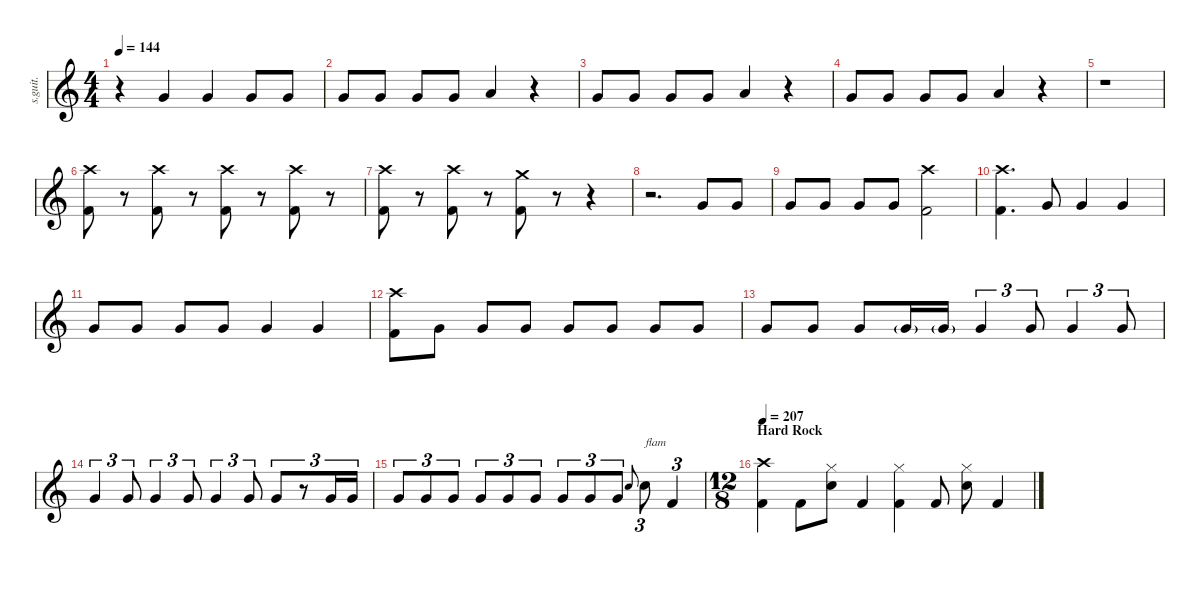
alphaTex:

\defaultSystemsLayout 4
\hideDynamics
\bracketExtendMode nobrackets
\track ("Roger Taylor | Drums" "s.guit.") {instrument percussion}
\staff {score}
\articulation defaults
\ts (4 4)
\tempo 144
\clef g2
\ks c
r.4{dy f} "Very Low Tom (hit)".4{lyrics (0 "") lyrics (1 "") lyrics (2 "") lyrics (3 "") lyrics (4 "")} "Very Low Tom (hit)".4{lyrics (0 "") lyrics (1 "") lyrics (2 "") lyrics (3 "") lyrics (4 "")} "Very Low Tom (hit)".8{lyrics (0 "") lyrics (1 "") lyrics (2 "") lyrics (3 "") lyrics (4 "")} "Very Low Tom (hit)".8{lyrics (0 "") lyrics (1 "") lyrics (2 "") lyrics (3 "") lyrics (4 "")} |
"Very Low Tom (hit)".8{lyrics (0 "") lyrics (1 "") lyrics (2 "") lyrics (3 "") lyrics (4 "")} "Very Low Tom (hit)".8{lyrics (0 "") lyrics (1 "") lyrics (2 "") lyrics (3 "") lyrics (4 "")} "Very Low Tom (hit)".8{lyrics (0 "") lyrics (1 "") lyrics (2 "") lyrics (3 "") lyrics (4 "")} "Very Low Tom (hit)".8{lyrics (0 "") lyrics (1 "") lyrics (2 "") lyrics (3 "") lyrics (4 "")} "Low Floor Tom (hit)".4{lyrics (0 "") lyrics (1 "") lyrics (2 "") lyrics (3 "") lyrics (4 "")} r.4 |
"Very Low Tom (hit)".8{lyrics (0 "") lyrics (1 "") lyrics (2 "") lyrics (3 "") lyrics (4 "")} "Very Low Tom (hit)".8{lyrics (0 "") lyrics (1 "") lyrics (2 "") lyrics (3 "") lyrics (4 "")} "Very Low Tom (hit)".8{lyrics (0 "") lyrics (1 "") lyrics (2 "") lyrics (3 "") lyrics (4 "")} "Very Low Tom (hit)".8{lyrics (0 "") lyrics (1 "") lyrics (2 "") lyrics (3 "") lyrics (4 "")} "Low Floor Tom (hit)".4{lyrics (0 "") lyrics (1 "") lyrics (2 "") lyrics (3 "") lyrics (4 "")} r.4 |
"Very Low Tom (hit)".8{lyrics (0 "") lyrics (1 "") lyrics (2 "") lyrics (3 "") lyrics (4 "")} "Very Low Tom (hit)".8{lyrics (0 "") lyrics (1 "") lyrics (2 "") lyrics (3 "") lyrics (4 "")} "Very Low Tom (hit)".8{lyrics (0 "") lyrics (1 "") lyrics (2 "") lyrics (3 "") lyrics (4 "")} "Very Low Tom (hit)".8{lyrics (0 "") lyrics (1 "") lyrics (2 "") lyrics (3 "") lyrics (4 "")} "Low Floor Tom (hit)".4{lyrics (0 "") lyrics (1 "") lyrics (2 "") lyrics (3 "") lyrics (4 "")} r.4 |
r.1 |
("Crash high (hit)" "Kick (hit) 2").8{lyrics (0 "") lyrics (1 "") lyrics (2 "") lyrics (3 "") lyrics (4 "")} r.8 ("Crash high (hit)" "Kick (hit) 2").8{lyrics (0 "") lyrics (1 "") lyrics (2 "") lyrics (3 "") lyrics (4 "")} r.8 ("Crash high (hit)" "Kick (hit) 2").8{lyrics (0 "") lyrics (1 "") lyrics (2 "") lyrics (3 "") lyrics (4 "")} r.8 ("Crash high (hit)" "Kick (hit) 2").8{lyrics (0 "") lyrics (1 "") lyrics (2 "") lyrics (3 "") lyrics (4 "")} r.8 |
("Crash high (hit)" "Kick (hit) 2").8{lyrics (0 "") lyrics (1 "") lyrics (2 "") lyrics (3 "") lyrics (4 "")} r.8 ("Crash high (hit)" "Kick (hit) 2").8{lyrics (0 "") lyrics (1 "") lyrics (2 "") lyrics (3 "") lyrics (4 "")} r.8 ("Crash medium (hit)" "Kick (hit) 2").8{lyrics (0 "") lyrics (1 "") lyrics (2 "") lyrics (3 "") lyrics (4 "")} r.8 r.4 |
r.2{d} "Very Low Tom (hit)".8{lyrics (0 "") lyrics (1 "") lyrics (2 "") lyrics (3 "") lyrics (4 "")} "Very Low Tom (hit)".8{lyrics (0 "") lyrics (1 "") lyrics (2 "") lyrics (3 "") lyrics (4 "")} |
"Very Low Tom (hit)".8{lyrics (0 "") lyrics (1 "") lyrics (2 "") lyrics (3 "") lyrics (4 "")} "Very Low Tom (hit)".8{lyrics (0 "") lyrics (1 "") lyrics (2 "") lyrics (3 "") lyrics (4 "")} "Very Low Tom (hit)".8{lyrics (0 "") lyrics (1 "") lyrics (2 "") lyrics (3 "") lyrics (4 "")} "Very Low Tom (hit)".8{lyrics (0 "") lyrics (1 "") lyrics (2 "") lyrics (3 "") lyrics (4 "")} ("Crash high (hit)" "Kick (hit) 2").2{lyrics (0 "") lyrics (1 "") lyrics (2 "") lyrics (3 "") lyrics (4 "")} |
("Crash high (hit)" "Kick (hit) 2").4{d lyrics (0 "") lyrics (1 "") lyrics (2 "") lyrics (3 "") lyrics (4 "")} "Very Low Tom (hit)".8{lyrics (0 "") lyrics (1 "") lyrics (2 "") lyrics (3 "") lyrics (4 "")} "Very Low Tom (hit)".4{lyrics (0 "") lyrics (1 "") lyrics (2 "") lyrics (3 "") lyrics (4 "")} "Very Low Tom (hit)".4{lyrics (0 "") lyrics (1 "") lyrics (2 "") lyrics (3 "") lyrics (4 "")} |
"Very Low Tom (hit)".8{lyrics (0 "") lyrics (1 "") lyrics (2 "") lyrics (3 "") lyrics (4 "")} "Very Low Tom (hit)".8{lyrics (0 "") lyrics (1 "") lyrics (2 "") lyrics (3 "") lyrics (4 "")} "Very Low Tom (hit)".8{lyrics (0 "") lyrics (1 "") lyrics (2 "") lyrics (3 "") lyrics (4 "")} "Very Low Tom (hit)".8{lyrics (0 "") lyrics (1 "") lyrics (2 "") lyrics (3 "") lyrics (4 "")} "Very Low Tom (hit)".4{lyrics (0 "") lyrics (1 "") lyrics (2 "") lyrics (3 "") lyrics (4 "")} "Very Low Tom (hit)".4{lyrics (0 "") lyrics (1 "") lyrics (2 "") lyrics (3 "") lyrics (4 "")} |
("Crash high (hit)" "Kick (hit) 2").8{lyrics (0 "") lyrics (1 "") lyrics (2 "") lyrics (3 "") lyrics (4 "")} "Very Low Tom (hit)".8{lyrics (0 "") lyrics (1 "") lyrics (2 "") lyrics (3 "") lyrics (4 "")} "Very Low Tom (hit)".8{lyrics (0 "") lyrics (1 "") lyrics (2 "") lyrics (3 "") lyrics (4 "")} "Very Low Tom (hit)".8{lyrics (0 "") lyrics (1 "") lyrics (2 "") lyrics (3 "") lyrics (4 "")} "Very Low Tom (hit)".8{lyrics (0 "") lyrics (1 "") lyrics (2 "") lyrics (3 "") lyrics (4 "")} "Very Low Tom (hit)".8{lyrics (0 "") lyrics (1 "") lyrics (2 "") lyrics (3 "") lyrics (4 "")} "Very Low Tom (hit)".8{lyrics (0 "") lyrics (1 "") lyrics (2 "") lyrics (3 "") lyrics (4 "")} "Very Low Tom (hit)".8{lyrics (0 "") lyrics (1 "") lyrics (2 "") lyrics (3 "") lyrics (4 "")} |
"Very Low Tom (hit)".8{lyrics (0 "") lyrics (1 "") lyrics (2 "") lyrics (3 "") lyrics (4 "")} "Very Low Tom (hit)".8{lyrics (0 "") lyrics (1 "") lyrics (2 "") lyrics (3 "") lyrics (4 "")} "Very Low Tom (hit)".8{lyrics (0 "") lyrics (1 "") lyrics (2 "") lyrics (3 "") lyrics (4 "")} "Very Low Tom (hit)"{g}.16{lyrics (0 "") lyrics (1 "") lyrics (2 "") lyrics (3 "") lyrics (4 "")} "Very Low Tom (hit)"{g}.16{lyrics (0 "") lyrics (1 "") lyrics (2 "") lyrics (3 "") lyrics (4 "")} "Very Low Tom (hit)".4{tu (3 2) lyrics (0 "") lyrics (1 "") lyrics (2 "") lyrics (3 "") lyrics (4 "")} "Very Low Tom (hit)".8{tu (3 2) lyrics (0 "") lyrics (1 "") lyrics (2 "") lyrics (3 "") lyrics (4 "")} "Very Low Tom (hit)".4{tu (3 2) lyrics (0 "") lyrics (1 "") lyrics (2 "") lyrics (3 "") lyrics (4 "")} "Very Low Tom (hit)".8{tu (3 2) lyrics (0 "") lyrics (1 "") lyrics (2 "") lyrics (3 "") lyrics (4 "")} |
"Very Low Tom (hit)".4{tu (3 2) lyrics (0 "") lyrics (1 "") lyrics (2 "") lyrics (3 "") lyrics (4 "")} "Very Low Tom (hit)".8{tu (3 2) lyrics (0 "") lyrics (1 "") lyrics (2 "") lyrics (3 "") lyrics (4 "")} "Very Low Tom (hit)".4{tu (3 2) lyrics (0 "") lyrics (1 "") lyrics (2 "") lyrics (3 "") lyrics (4 "")} "Very Low Tom (hit)".8{tu (3 2) lyrics (0 "") lyrics (1 "") lyrics (2 "") lyrics (3 "") lyrics (4 "")} "Very Low Tom (hit)".4{tu (3 2) lyrics (0 "") lyrics (1 "") lyrics (2 "") lyrics (3 "") lyrics (4 "")} "Very Low Tom (hit)".8{tu (3 2) lyrics (0 "") lyrics (1 "") lyrics (2 "") lyrics (3 "") lyrics (4 "")} "Very Low Tom (hit)".8{tu (3 2) lyrics (0 "") lyrics (1 "") lyrics (2 "") lyrics (3 "") lyrics (4 "")} r.8{tu (3 2)} "Very Low Tom (hit)".16{tu (3 2) lyrics (0 "") lyrics (1 "") lyrics (2 "") lyrics (3 "") lyrics (4 "")} "Very Low Tom (hit)".16{tu (3 2) lyrics (0 "") lyrics (1 "") lyrics (2 "") lyrics (3 "") lyrics (4 "")} |
"Very Low Tom (hit)".8{tu (3 2) lyrics (0 "") lyrics (1 "") lyrics (2 "") lyrics (3 "") lyrics (4 "")} "Very Low Tom (hit)".8{tu (3 2) lyrics (0 "") lyrics (1 "") lyrics (2 "") lyrics (3 "") lyrics (4 "")} "Very Low Tom (hit)".8{tu (3 2) lyrics (0 "") lyrics (1 "") lyrics (2 "") lyrics (3 "") lyrics (4 "")} "Very Low Tom (hit)".8{tu (3 2) lyrics (0 "") lyrics (1 "") lyrics (2 "") lyrics (3 "") lyrics (4 "")} "Very Low Tom (hit)".8{tu (3 2) lyrics (0 "") lyrics (1 "") lyrics (2 "") lyrics (3 "") lyrics (4 "")} "Very Low Tom (hit)".8{tu (3 2) lyrics (0 "") lyrics (1 "") lyrics (2 "") lyrics (3 "") lyrics (4 "")} "Very Low Tom (hit)".8{tu (3 2) lyrics (0 "") lyrics (1 "") lyrics (2 "") lyrics (3 "") lyrics (4 "")} "Very Low Tom (hit)".8{tu (3 2) lyrics (0 "") lyrics (1 "") lyrics (2 "") lyrics (3 "") lyrics (4 "")} "Very Low Tom (hit)".8{tu (3 2) lyrics (0 "") lyrics (1 "") lyrics (2 "") lyrics (3 "") lyrics (4 "")} "Snare (hit) 2".8{lyrics (0 "") lyrics (1 "") lyrics (2 "") lyrics (3 "") lyrics (4 "") gr onbeat} "Snare (hit) 2".8{tu (3 2) txt "flam" lyrics (0 "") lyrics (1 "") lyrics (2 "") lyrics (3 "") lyrics (4 "")} "Kick (hit) 2".4{tu (3 2) lyrics (0 "") lyrics (1 "") lyrics (2 "") lyrics (3 "") lyrics (4 "")} |
\ts (12 8)
\beaming (8 2 2 2 2)
\section ("" "Hard Rock")
\tempo 207
("Crash high (hit)" "Kick (hit) 2").4{lyrics (0 "") lyrics (1 "") lyrics (2 "") lyrics (3 "") lyrics (4 "")} "Kick (hit) 2".8{lyrics (0 "") lyrics (1 "") lyrics (2 "") lyrics (3 "") lyrics (4 "")} ("Hi-Hat (closed)" "Snare (hit) 2").8{lyrics (0 "") lyrics (1 "") lyrics (2 "") lyrics (3 "") lyrics (4 "")} "Kick (hit) 2".4{lyrics (0 "") lyrics (1 "") lyrics (2 "") lyrics (3 "") lyrics (4 "")} ("Hi-Hat (closed)" "Kick (hit) 2").4{lyrics (0 "") lyrics (1 "") lyrics (2 "") lyrics (3 "") lyrics (4 "")} "Kick (hit) 2".8{lyrics (0 "") lyrics (1 "") lyrics (2 "") lyrics (3 "") lyrics (4 "")} ("Hi-Hat (closed)" "Snare (hit) 2").8{lyrics (0 "") lyrics (1 "") lyrics (2 "") lyrics (3 "") lyrics (4 "")} "Kick (hit) 2".4{lyrics (0 "") lyrics (1 "") lyrics (2 "") lyrics (3 "") lyrics (4 "")}
